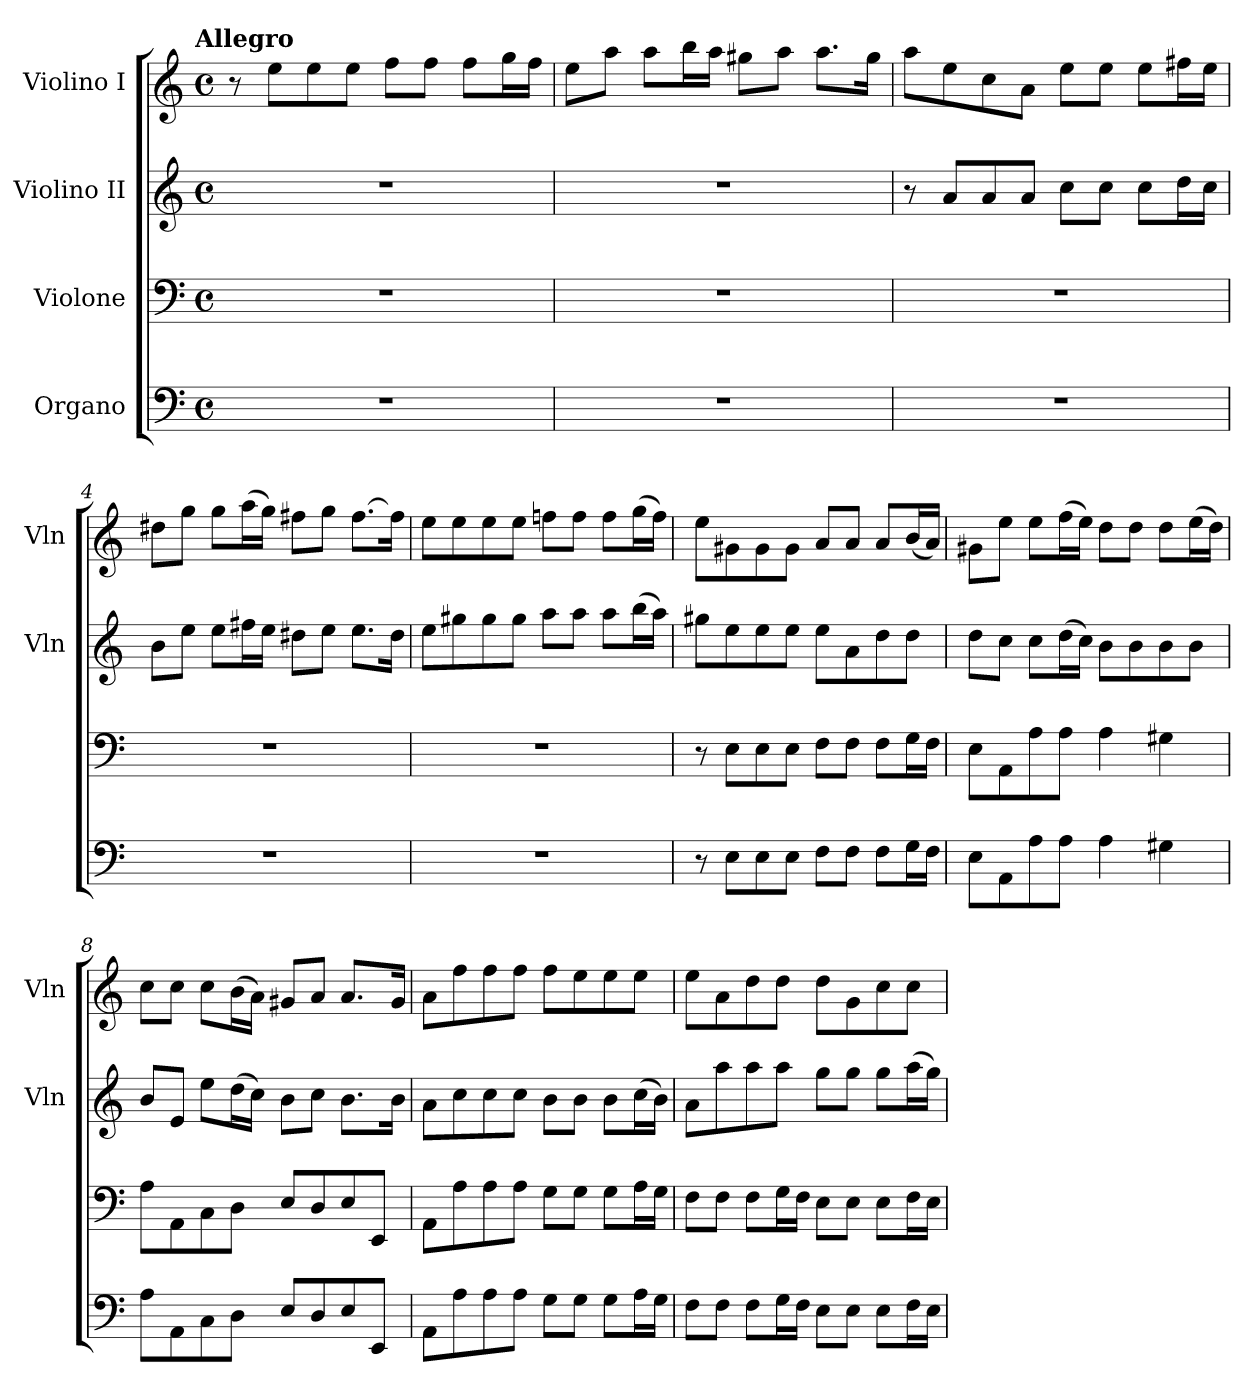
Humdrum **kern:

**kern	**kern	**kern	**kern
*part4	*part3	*part2	*part1
*staff4	*staff3	*staff2	*staff1
*I"Organo	*I"Violone	*I"Violino II	*I"Violino I
*	*	*I'Vln	*I'Vln
*clefF4	*clefF4	*clefG2	*clefG2
*k[]	*k[]	*k[]	*k[]
!!LO:TX:omd:t=Allegro
*M4/4	*M4/4	*M4/4	*M4/4
*met(c)	*met(c)	*met(c)	*met(c)
*MM132	*MM132	*MM132	*MM132
=1	=1	=1	=1
1r	1r	1r	8r
.	.	.	8eeL
.	.	.	8ee
.	.	.	8eeJ
.	.	.	8ffL
.	.	.	8ffJ
.	.	.	8ffL
.	.	.	16ggL
.	.	.	16ffJJ
=2	=2	=2	=2
1r	1r	1r	8eeL
.	.	.	8aaJ
.	.	.	8aaL
.	.	.	16bbL
.	.	.	16aaJJ
.	.	.	8gg#XL
.	.	.	8aaJ
.	.	.	8.aaL
.	.	.	16gg#Jk
=3	=3	=3	=3
1r	1r	8r	8aaL
.	.	8aL	8ee
.	.	8a	8cc
.	.	8aJ	8aJ
.	.	8ccL	8eeL
.	.	8ccJ	8eeJ
.	.	8ccL	8eeL
.	.	16ddL	16ff#XL
.	.	16ccJJ	16eeJJ
=4	=4	=4	=4
1r	1r	8bL	8dd#XL
.	.	8eeJ	8ggJ
.	.	8eeL	8ggL
.	.	16ff#XL	(16aaL
.	.	16eeJJ	16ggJJ)
.	.	8dd#XL	8ff#XL
.	.	8eeJ	8ggJ
.	.	8.eeL	[8.ff#L
.	.	16dd#Jk	16ff#Jk]
=5	=5	=5	=5
1r	1r	8eeL	8eeL
.	.	8gg#X	8ee
.	.	8gg#	8ee
.	.	8gg#J	8eeJ
.	.	8aaL	8ffnL
.	.	8aaJ	8ffJ
.	.	8aaL	8ffL
.	.	(16bbL	(16ggL
.	.	16aaJJ)	16ffJJ)
=6	=6	=6	=6
8r	8r	8gg#XL	8eeL
8EL	8EL	8ee	8g#X
8E	8E	8ee	8g#
8EJ	8EJ	8eeJ	8g#J
8FL	8FL	8eeL	8aL
8FJ	8FJ	8a	8aJ
8FL	8FL	8dd	8aL
16GL	16GL	8ddJ	(16bL
16FJJ	16FJJ	.	16aJJ)
=7	=7	=7	=7
8EL	8EL	8ddL	8g#XL
8AA	8AA	8ccJ	8eeJ
8A	8A	8ccL	8eeL
8AJ	8AJ	(16ddL	(16ffL
.	.	16ccJJ)	16eeJJ)
4A	4A	8bL	8ddL
.	.	8b	8ddJ
4G#X	4G#X	8b	8ddL
.	.	8bJ	(16eeL
.	.	.	16ddJJ)
=8	=8	=8	=8
8AL	8AL	8bL	8ccL
8AA	8AA	8eJ	8ccJ
8C	8C	8eeL	8ccL
8DJ	8DJ	(16ddL	(16bL
.	.	16ccJJ)	16aJJ)
8EL	8EL	8bL	8g#XL
8D	8D	8ccJ	8aJ
8E	8E	8.bL	8.aL
8EEJ	8EEJ	.	.
.	.	16bJk	16g#Jk
=9	=9	=9	=9
8AAL	8AAL	8aL	8aL
8A	8A	8cc	8ff
8A	8A	8cc	8ff
8AJ	8AJ	8ccJ	8ffJ
8GL	8GL	8bL	8ffL
8GJ	8GJ	8bJ	8ee
8GL	8GL	8bL	8ee
16AL	16AL	(16ccL	8eeJ
16GJJ	16GJJ	16bJJ)	.
=10	=10	=10	=10
8FL	8FL	8aL	8eeL
8FJ	8FJ	8aa	8a
8FL	8FL	8aa	8dd
16GL	16GL	8aaJ	8ddJ
16FJJ	16FJJ	.	.
8EL	8EL	8ggL	8ddL
8EJ	8EJ	8ggJ	8g
8EL	8EL	8ggL	8cc
16FL	16FL	(16aaL	8ccJ
16EJJ	16EJJ	16ggJJ)	.
=	=	=	=
*-	*-	*-	*-
